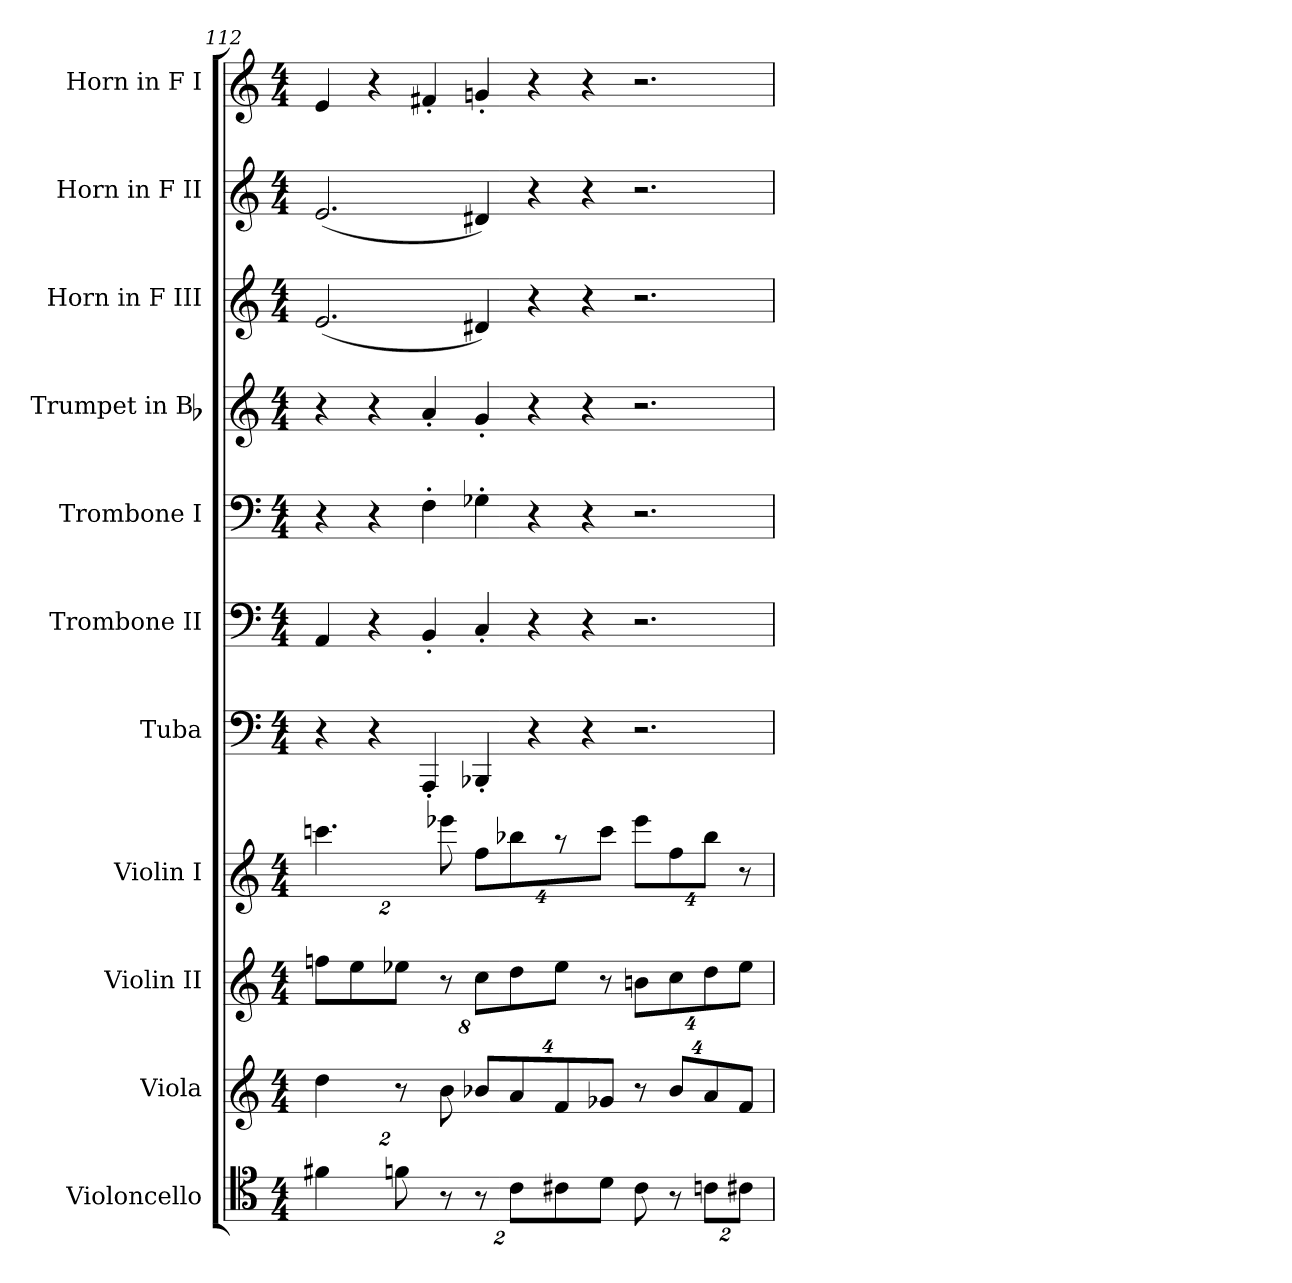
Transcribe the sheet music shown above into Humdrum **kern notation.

**kern	**kern	**kern	**kern	**kern	**kern	**kern	**kern	**kern	**kern	**kern
*part11	*part10	*part9	*part8	*part7	*part6	*part5	*part4	*part3	*part2	*part1
*staff11	*staff10	*staff9	*staff8	*staff7	*staff6	*staff5	*staff4	*staff3	*staff2	*staff1
*I"Violoncello	*I"Viola	*I"Violin II	*I"Violin I	*I"Tuba	*I"Trombone II	*I"Trombone I	*I"Trumpet in Bb	*I"Horn in F III	*I"Horn in F II	*I"Horn in F I
*I'Vc.	*I'Vla.	*I'Vln. II	*I'Vln. I	*I'Tba.	*I'2. Tbn.	*I'1. Tbn.	*I'Tpt.	*I'3. Hn.	*I'2. Hn.	*I'1. Hn.
*clefC4	*clefG2	*clefG2	*clefG2	*clefF4	*clefF4	*clefF4	*clefG2	*clefG2	*clefG2	*clefG2
*	*	*	*	*	*	*	*ITrd1c2	*ITrd4c7	*ITrd4c7	*ITrd4c7
*k[]	*k[]	*k[]	*k[]	*k[]	*k[]	*k[]	*k[b-e-]	*k[b-]	*k[b-]	*k[b-]
*M4/4	*M4/4	*M4/4	*M4/4	*M4/4	*M4/4	*M4/4	*M4/4	*M4/4	*M4/4	*M4/4
*Xbrackettup	*Xbrackettup	*Xbrackettup	*Xbrackettup	*	*	*	*	*	*	*
=112	=112	=112	=112	=112	=112	=112	=112	=112	=112	=112
8%3f#Xi\	8%3ddi\	16%3ffni\L	8%3.cccni\	4r	4AAi/	4r	4r	(2.Ai/	(2.Ai/	4Ai/
.	.	16%3eei\	.	.	.	.	.	.	.	.
.	.	.	.	4r	4r	4r	4r	.	.	4r
16%3fni\	16%3r	16%3ee-Xi\J	.	.	.	.	.	.	.	.
.	.	.	.	4AAA'i/	4BB'i/	4F'i\	4g'i/	.	.	4Bn'i/
16%3r	16%3bi\	16%3r	16%3eee-Xi\	.	.	.	.	.	.	.
16%3r	16%3b-Xi/L	16%3cci\L	16%3ffi\L	4BBB-X'i/	4C'i/	4G-X'i\	4f'i/	4G#Xi/)	4G#Xi/)	4cn'i/
16%3ci\L	16%3ai/	16%3ddi\	16%3bb-Xi\	.	.	.	.	.	.	.
.	.	.	.	4r	4r	4r	4r	4r	4r	4r
16%3c#Xi\	16%3fi/	16%3ee-i\J	16%3r	.	.	.	.	.	.	.
.	.	.	.	4r	4r	4r	4r	4r	4r	4r
16%3di\J	16%3g-Xi/J	16%3r	16%3ccci\J	.	.	.	.	.	.	.
16%3c#i\	16%3r	16%3bni\L	16%3eee-i\L	2.r	2.r	2.r	2.r	2.r	2.r	2.r
16%3r	16%3b-i/L	16%3cci\	16%3ffi\	.	.	.	.	.	.	.
16%3cni\L	16%3ai/	16%3ddi\	16%3bb-i\J	.	.	.	.	.	.	.
16%3c#Xi\J	16%3fi/J	16%3ee-i\J	16%3r	.	.	.	.	.	.	.
=	=	=	=	=	=	=	=	=	=	=
*-	*-	*-	*-	*-	*-	*-	*-	*-	*-	*-
